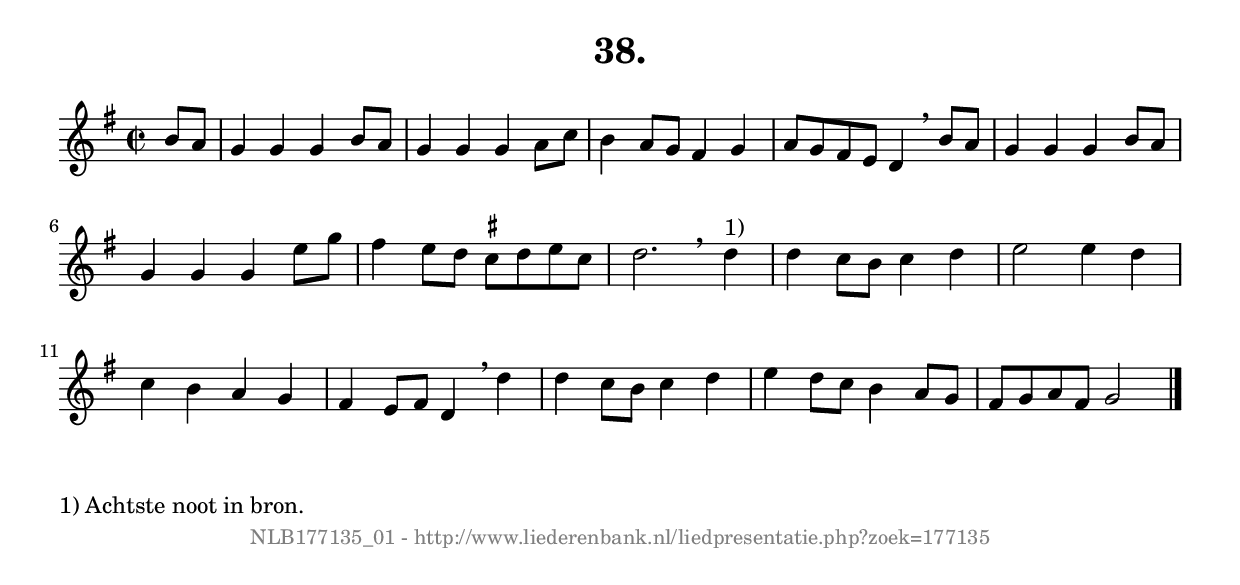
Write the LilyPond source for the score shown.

%
% produced by wce2krn 1.64 (7 June 2014)
%
\version"2.16"
#(append! paper-alist '(("long" . (cons (* 210 mm) (* 2000 mm)))))
#(set-default-paper-size "long")
sb = {\breathe}
mBreak = {\breathe }
bBreak = {\breathe }
x = {\once\override NoteHead #'style = #'cross }
gl=\glissando
itime={\override Staff.TimeSignature #'stencil = ##f }
ficta = {\once\set suggestAccidentals = ##t}
fine = {\once\override Score.RehearsalMark #'self-alignment-X = #1 \mark \markup {\italic{Fine}}}
dc = {\once\override Score.RehearsalMark #'self-alignment-X = #1 \mark \markup {\italic{D.C.}}}
dcf = {\once\override Score.RehearsalMark #'self-alignment-X = #1 \mark \markup {\italic{D.C. al Fine}}}
dcc = {\once\override Score.RehearsalMark #'self-alignment-X = #1 \mark \markup {\italic{D.C. al Coda}}}
ds = {\once\override Score.RehearsalMark #'self-alignment-X = #1 \mark \markup {\italic{D.S.}}}
dsf = {\once\override Score.RehearsalMark #'self-alignment-X = #1 \mark \markup {\italic{D.S. al Fine}}}
dsc = {\once\override Score.RehearsalMark #'self-alignment-X = #1 \mark \markup {\italic{D.S. al Coda}}}
pv = {\set Score.repeatCommands = #'((volta "1"))}
sv = {\set Score.repeatCommands = #'((volta "2"))}
tv = {\set Score.repeatCommands = #'((volta "3"))}
qv = {\set Score.repeatCommands = #'((volta "4"))}
xv = {\set Score.repeatCommands = #'((volta #f))}
\header{ tagline = ""
title = "38."
}
\score {{
\key g \major
\relative g'
{
\set melismaBusyProperties = #'()
\partial 32*8
\time 2/2
\tempo 4=120
\override Score.MetronomeMark #'transparent = ##t
\override Score.RehearsalMark #'break-visibility = #(vector #t #t #f)
b8 a g4 g g b8 a g4 g g a8 c b4 a8 g fis4 g a8 g fis e d4 \sb b'8 a g4 g g b8 a g4 g g e'8 g fis4 e8 d \ficta cis d e \ficta cis d2. \bar ":|:" \bBreak
d4^"1)" d4 c8 b c4 d e2 e4 d c b a g fis e8 fis d4 \sb d' d c8 b c4 d e d8 c b4 a8 g fis g a fis g2 \bar "|."
 }}
 \midi { }
 \layout {
            indent = 0.0\cm
}
}
\markup { \wordwrap-string #" 
1) Achtste noot in bron.
"}
\markup { \vspace #0 } \markup { \with-color #grey \fill-line { \center-column { \smaller "NLB177135_01 - http://www.liederenbank.nl/liedpresentatie.php?zoek=177135" } } }
